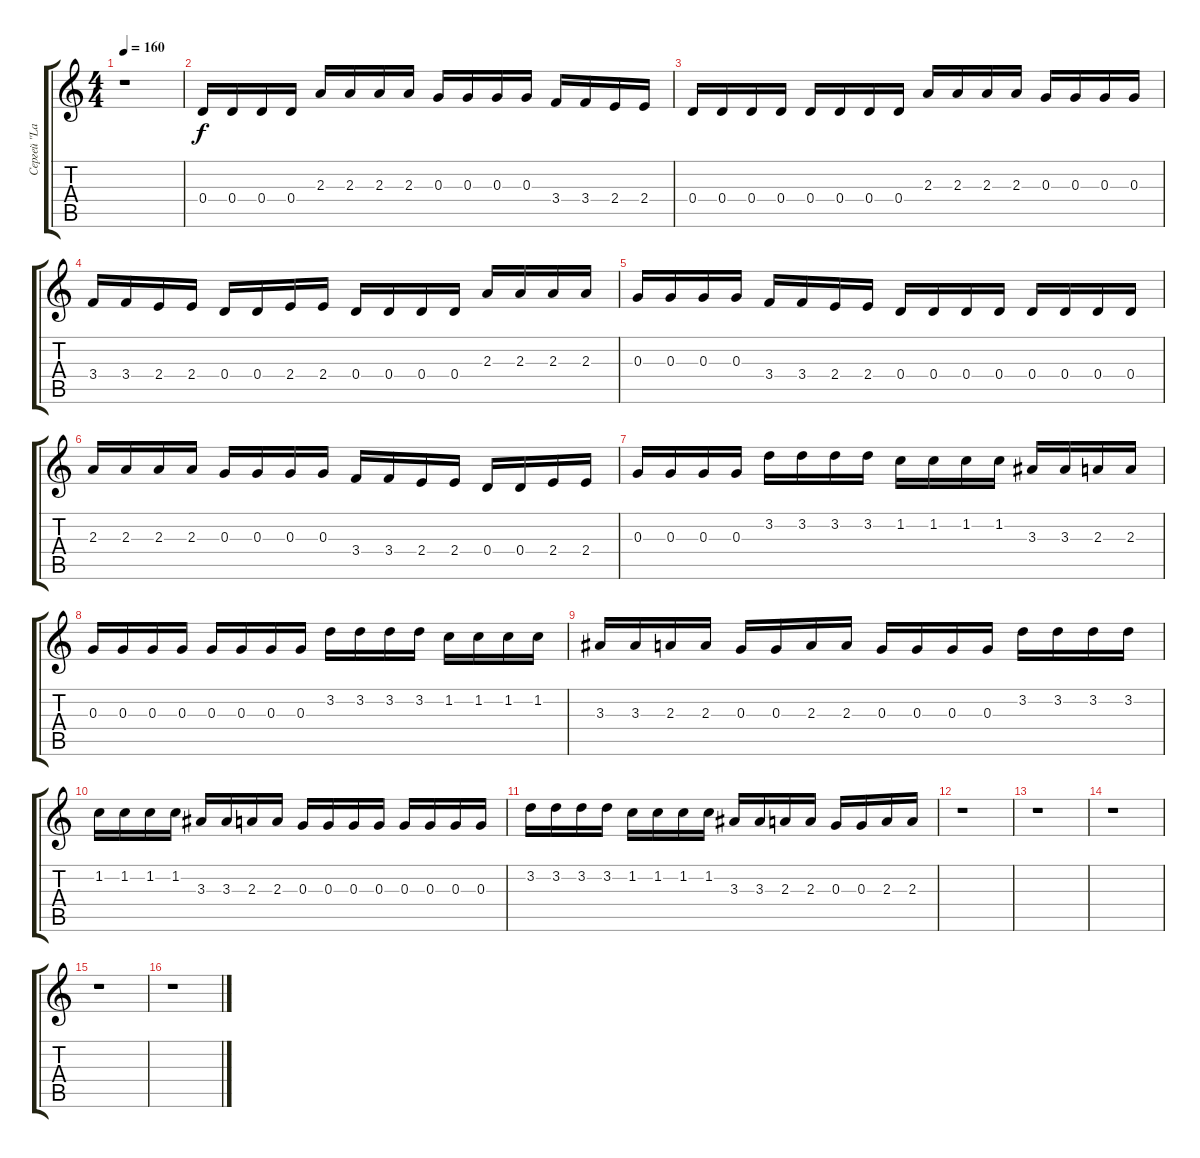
\track ("Сергей \"Lazar\"" "Сергей \"La") {instrument overdrivenguitar}
\staff {score tabs}
\tuning (E4 B3 G3 D3 A2 E2) {hide}
\ts (4 4)
\tempo 160
\clef g2
\ks c
r.1{dy f} |
0.4.16 0.4.16 0.4.16 0.4.16 2.3.16 2.3.16 2.3.16 2.3.16 0.3.16 0.3.16 0.3.16 0.3.16 3.4.16 3.4.16 2.4.16 2.4.16 |
0.4.16 0.4.16 0.4.16 0.4.16 0.4.16 0.4.16 0.4.16 0.4.16 2.3.16 2.3.16 2.3.16 2.3.16 0.3.16 0.3.16 0.3.16 0.3.16 |
3.4.16 3.4.16 2.4.16 2.4.16 0.4.16 0.4.16 2.4.16 2.4.16 0.4.16 0.4.16 0.4.16 0.4.16 2.3.16 2.3.16 2.3.16 2.3.16 |
0.3.16 0.3.16 0.3.16 0.3.16 3.4.16 3.4.16 2.4.16 2.4.16 0.4.16 0.4.16 0.4.16 0.4.16 0.4.16 0.4.16 0.4.16 0.4.16 |
2.3.16 2.3.16 2.3.16 2.3.16 0.3.16 0.3.16 0.3.16 0.3.16 3.4.16 3.4.16 2.4.16 2.4.16 0.4.16 0.4.16 2.4.16 2.4.16 |
0.3.16 0.3.16 0.3.16 0.3.16 3.2.16 3.2.16 3.2.16 3.2.16 1.2.16 1.2.16 1.2.16 1.2.16 3.3.16 3.3.16 2.3.16 2.3.16 |
0.3.16 0.3.16 0.3.16 0.3.16 0.3.16 0.3.16 0.3.16 0.3.16 3.2.16 3.2.16 3.2.16 3.2.16 1.2.16 1.2.16 1.2.16 1.2.16 |
3.3.16 3.3.16 2.3.16 2.3.16 0.3.16 0.3.16 2.3.16 2.3.16 0.3.16 0.3.16 0.3.16 0.3.16 3.2.16 3.2.16 3.2.16 3.2.16 |
1.2.16 1.2.16 1.2.16 1.2.16 3.3.16 3.3.16 2.3.16 2.3.16 0.3.16 0.3.16 0.3.16 0.3.16 0.3.16 0.3.16 0.3.16 0.3.16 |
3.2.16 3.2.16 3.2.16 3.2.16 1.2.16 1.2.16 1.2.16 1.2.16 3.3.16 3.3.16 2.3.16 2.3.16 0.3.16 0.3.16 2.3.16 2.3.16 |
r.1 |
r.1 |
r.1 |
r.1 |
r.1
